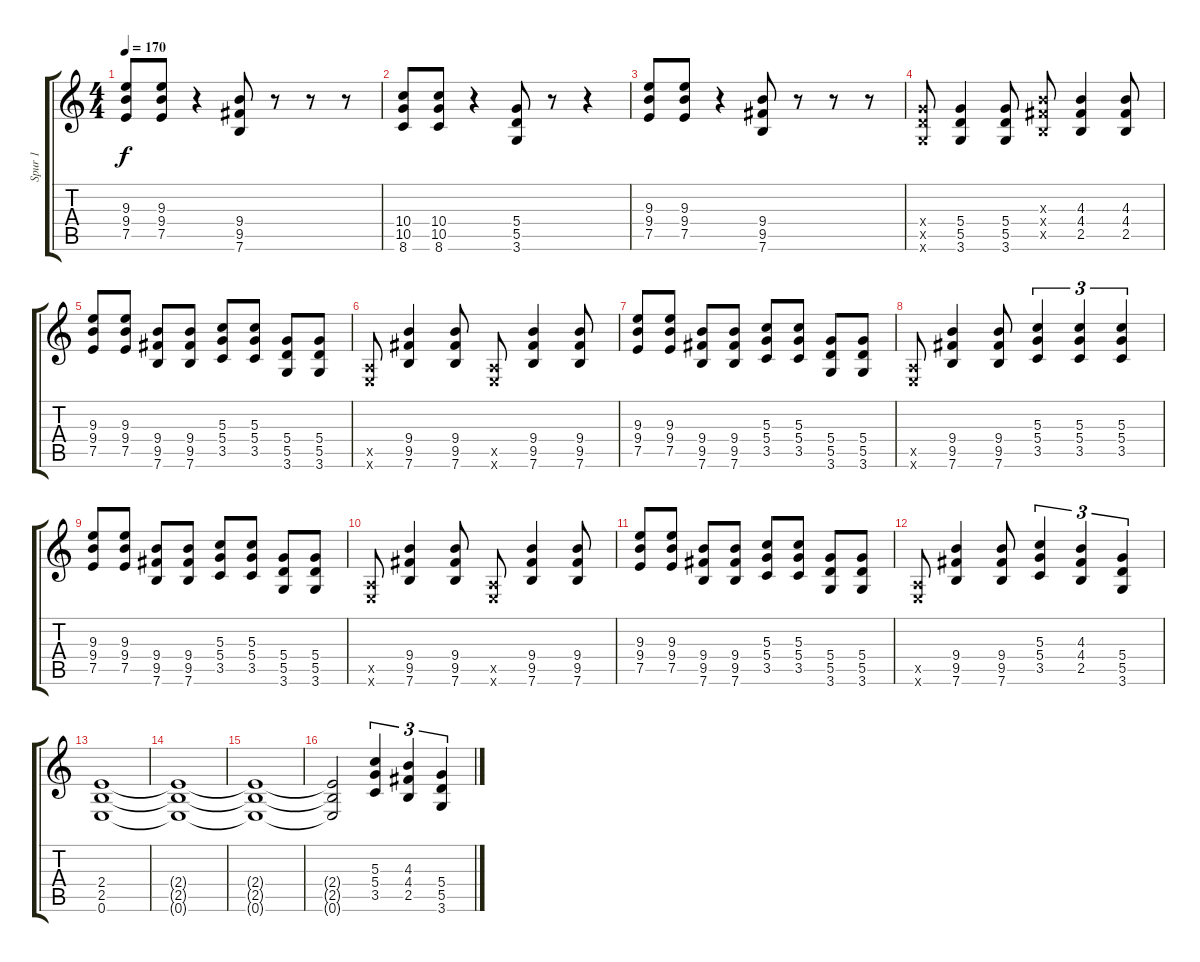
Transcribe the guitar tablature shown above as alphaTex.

\track ("Spur 1" "Spur 1") {instrument overdrivenguitar}
\staff {score tabs}
\tuning (E4 B3 G3 D3 A2 E2) {hide}
\ts (4 4)
\tempo 170
\clef g2
\ks c
(9.3 9.4 7.5).8{dy f instrument overdrivenguitar} (9.3 9.4 7.5).8 r.4 (9.4 9.5 7.6).8 r.8 r.8 r.8 |
(10.4 10.5 8.6).8 (10.4 10.5 8.6).8 r.4 (5.4 5.5 3.6).8 r.8 r.4 |
(9.3 9.4 7.5).8 (9.3 9.4 7.5).8 r.4 (9.4 9.5 7.6).8 r.8 r.8 r.8 |
(5.4{x} 5.5{x} 3.6{x}).8 (5.4 5.5 3.6).4 (5.4 5.5 3.6).8 (4.3{x} 4.4{x} 2.5{x}).8 (4.3 4.4 2.5).4 (4.3 4.4 2.5).8 |
(9.3 9.4 7.5).8 (9.3 9.4 7.5).8 (9.4 9.5 7.6).8 (9.4 9.5 7.6).8 (5.3 5.4 3.5).8 (5.3 5.4 3.5).8 (5.4 5.5 3.6).8 (5.4 5.5 3.6).8 |
(0.5{x} 0.6{x}).8 (9.4 9.5 7.6).4 (9.4 9.5 7.6).8 (0.5{x} 0.6{x}).8 (9.4 9.5 7.6).4 (9.4 9.5 7.6).8 |
(9.3 9.4 7.5).8 (9.3 9.4 7.5).8 (9.4 9.5 7.6).8 (9.4 9.5 7.6).8 (5.3 5.4 3.5).8 (5.3 5.4 3.5).8 (5.4 5.5 3.6).8 (5.4 5.5 3.6).8 |
(0.5{x} 0.6{x}).8 (9.4 9.5 7.6).4 (9.4 9.5 7.6).8 (5.3 5.4 3.5).4{tu (3 2)} (5.3 5.4 3.5).4{tu (3 2)} (5.3 5.4 3.5).4{tu (3 2)} |
(9.3 9.4 7.5).8 (9.3 9.4 7.5).8 (9.4 9.5 7.6).8 (9.4 9.5 7.6).8 (5.3 5.4 3.5).8 (5.3 5.4 3.5).8 (5.4 5.5 3.6).8 (5.4 5.5 3.6).8 |
(0.5{x} 0.6{x}).8 (9.4 9.5 7.6).4 (9.4 9.5 7.6).8 (0.5{x} 0.6{x}).8 (9.4 9.5 7.6).4 (9.4 9.5 7.6).8 |
(9.3 9.4 7.5).8 (9.3 9.4 7.5).8 (9.4 9.5 7.6).8 (9.4 9.5 7.6).8 (5.3 5.4 3.5).8 (5.3 5.4 3.5).8 (5.4 5.5 3.6).8 (5.4 5.5 3.6).8 |
(0.5{x} 0.6{x}).8 (9.4 9.5 7.6).4 (9.4 9.5 7.6).8 (5.3 5.4 3.5).4{tu (3 2)} (4.3 4.4 2.5).4{tu (3 2)} (5.4 5.5 3.6).4{tu (3 2)} |
(2.4 2.5 0.6).1 |
(2.4{t} 2.5{t} 0.6{t}).1 |
(2.4{t} 2.5{t} 0.6{t}).1 |
(2.4{t} 2.5{t} 0.6{t}).2 (5.3 5.4 3.5).4{tu (3 2)} (4.3 4.4 2.5).4{tu (3 2)} (5.4 5.5 3.6).4{tu (3 2)}
